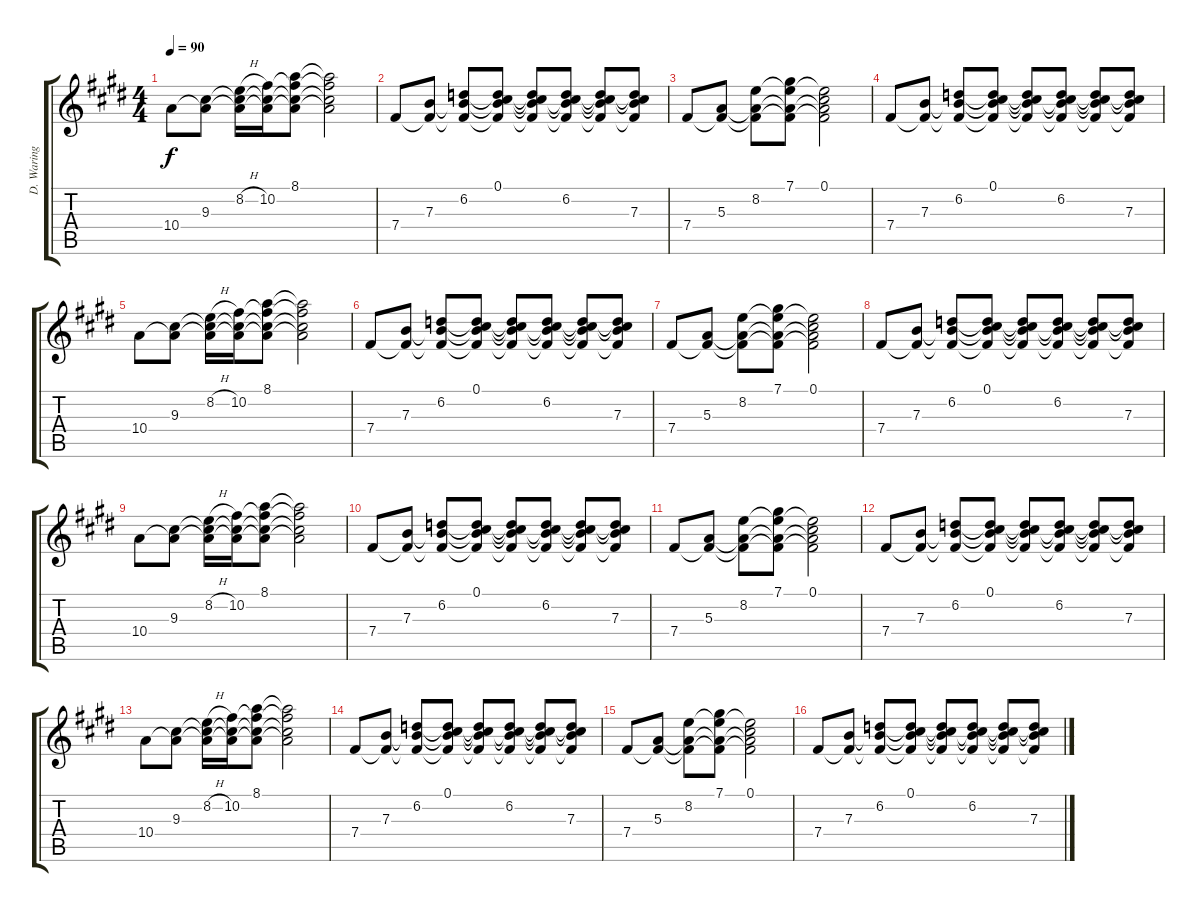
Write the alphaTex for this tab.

\track ("D. Waring Lead Gtr." "D. Waring ") {instrument distortionguitar}
\staff {score tabs}
\tuning (Db4 Ab3 E3 B2 Gb2 Db2) {hide}
\ts (4 4)
\tempo 90
\clef g2
\ks c#minor
10.4.8{dy f} (9.3 10.4{t}).8 (8.2{h} 9.3{t} 10.4{t}).16 (10.2 9.3{t} 10.4{t}).16 (8.1 10.2{t} 9.3{t} 10.4{t}).8 (8.1{t} 10.2{t} 9.3{t} 10.4{t}).2 |
7.4.8 (7.3 7.4{t}).8 (6.2 7.3{t} 7.4{t}).8 (0.1 6.2{t} 7.3{t} 7.4{t}).8 (0.1{t} 6.2{t} 7.3{t} 7.4{t}).8 (0.1{t} 6.2 7.3{t} 7.4{t}).8 (0.1{t} 6.2{t} 7.3{t} 7.4{t}).8 (0.1{t} 6.2{t} 7.3 7.4{t}).8 |
7.4.8 (5.3 7.4{t}).8 (8.2 5.3{t} 7.4{t}).8 (7.1 8.2{t} 5.3{t} 7.4{t}).8 (0.1 8.2{t} 5.3{t} 7.4{t}).2 |
7.4.8 (7.3 7.4{t}).8 (6.2 7.3{t} 7.4{t}).8 (0.1 6.2{t} 7.3{t} 7.4{t}).8 (0.1{t} 6.2{t} 7.3{t} 7.4{t}).8 (0.1{t} 6.2 7.3{t} 7.4{t}).8 (0.1{t} 6.2{t} 7.3{t} 7.4{t}).8 (0.1{t} 6.2{t} 7.3 7.4{t}).8 |
10.4.8 (9.3 10.4{t}).8 (8.2{h} 9.3{t} 10.4{t}).16 (10.2 9.3{t} 10.4{t}).16 (8.1 10.2{t} 9.3{t} 10.4{t}).8 (8.1{t} 10.2{t} 9.3{t} 10.4{t}).2 |
7.4.8 (7.3 7.4{t}).8 (6.2 7.3{t} 7.4{t}).8 (0.1 6.2{t} 7.3{t} 7.4{t}).8 (0.1{t} 6.2{t} 7.3{t} 7.4{t}).8 (0.1{t} 6.2 7.3{t} 7.4{t}).8 (0.1{t} 6.2{t} 7.3{t} 7.4{t}).8 (0.1{t} 6.2{t} 7.3 7.4{t}).8 |
7.4.8 (5.3 7.4{t}).8 (8.2 5.3{t} 7.4{t}).8 (7.1 8.2{t} 5.3{t} 7.4{t}).8 (0.1 8.2{t} 5.3{t} 7.4{t}).2 |
7.4.8 (7.3 7.4{t}).8 (6.2 7.3{t} 7.4{t}).8 (0.1 6.2{t} 7.3{t} 7.4{t}).8 (0.1{t} 6.2{t} 7.3{t} 7.4{t}).8 (0.1{t} 6.2 7.3{t} 7.4{t}).8 (0.1{t} 6.2{t} 7.3{t} 7.4{t}).8 (0.1{t} 6.2{t} 7.3 7.4{t}).8 |
10.4.8 (9.3 10.4{t}).8 (8.2{h} 9.3{t} 10.4{t}).16 (10.2 9.3{t} 10.4{t}).16 (8.1 10.2{t} 9.3{t} 10.4{t}).8 (8.1{t} 10.2{t} 9.3{t} 10.4{t}).2 |
7.4.8 (7.3 7.4{t}).8 (6.2 7.3{t} 7.4{t}).8 (0.1 6.2{t} 7.3{t} 7.4{t}).8 (0.1{t} 6.2{t} 7.3{t} 7.4{t}).8 (0.1{t} 6.2 7.3{t} 7.4{t}).8 (0.1{t} 6.2{t} 7.3{t} 7.4{t}).8 (0.1{t} 6.2{t} 7.3 7.4{t}).8 |
7.4.8 (5.3 7.4{t}).8 (8.2 5.3{t} 7.4{t}).8 (7.1 8.2{t} 5.3{t} 7.4{t}).8 (0.1 8.2{t} 5.3{t} 7.4{t}).2 |
7.4.8 (7.3 7.4{t}).8 (6.2 7.3{t} 7.4{t}).8 (0.1 6.2{t} 7.3{t} 7.4{t}).8 (0.1{t} 6.2{t} 7.3{t} 7.4{t}).8 (0.1{t} 6.2 7.3{t} 7.4{t}).8 (0.1{t} 6.2{t} 7.3{t} 7.4{t}).8 (0.1{t} 6.2{t} 7.3 7.4{t}).8 |
10.4.8 (9.3 10.4{t}).8 (8.2{h} 9.3{t} 10.4{t}).16 (10.2 9.3{t} 10.4{t}).16 (8.1 10.2{t} 9.3{t} 10.4{t}).8 (8.1{t} 10.2{t} 9.3{t} 10.4{t}).2 |
7.4.8{volume 12} (7.3 7.4{t}).8 (6.2 7.3{t} 7.4{t}).8 (0.1 6.2{t} 7.3{t} 7.4{t}).8 (0.1{t} 6.2{t} 7.3{t} 7.4{t}).8 (0.1{t} 6.2 7.3{t} 7.4{t}).8 (0.1{t} 6.2{t} 7.3{t} 7.4{t}).8 (0.1{t} 6.2{t} 7.3 7.4{t}).8 |
7.4.8 (5.3 7.4{t}).8 (8.2 5.3{t} 7.4{t}).8 (7.1 8.2{t} 5.3{t} 7.4{t}).8 (0.1 8.2{t} 5.3{t} 7.4{t}).2 |
7.4.8 (7.3 7.4{t}).8 (6.2 7.3{t} 7.4{t}).8 (0.1 6.2{t} 7.3{t} 7.4{t}).8 (0.1{t} 6.2{t} 7.3{t} 7.4{t}).8 (0.1{t} 6.2 7.3{t} 7.4{t}).8 (0.1{t} 6.2{t} 7.3{t} 7.4{t}).8 (0.1{t} 6.2{t} 7.3 7.4{t}).8
